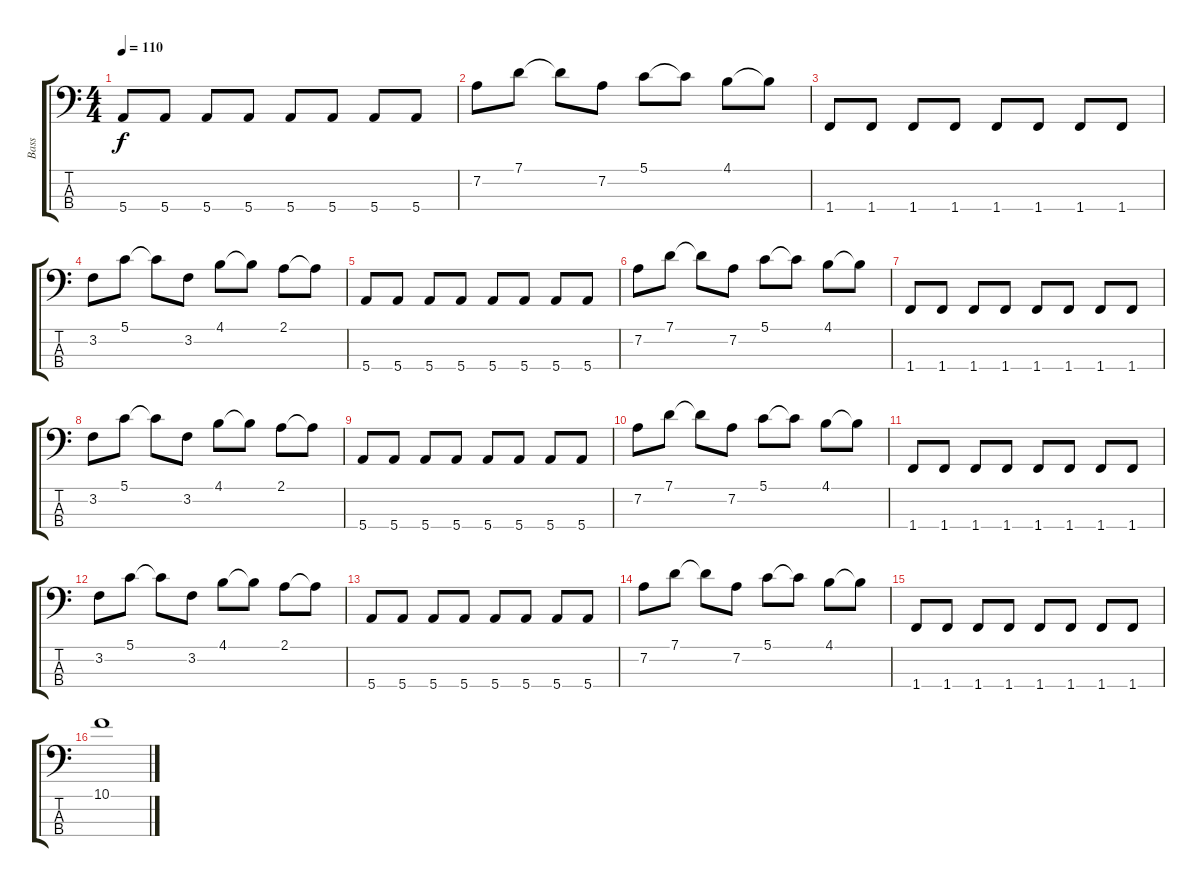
\track ("Bass" "Bass") {instrument electricbassfinger}
\staff {score tabs}
\tuning (G2 D2 A1 E1) {hide}
\ts (4 4)
\tempo 110
\clef f4
\ks c
5.4.8{dy f} 5.4.8 5.4.8 5.4.8 5.4.8 5.4.8 5.4.8 5.4.8 |
7.2.8 7.1.8 7.1{t}.8 7.2.8 5.1.8 5.1{t}.8 4.1.8 4.1{t}.8 |
1.4.8 1.4.8 1.4.8 1.4.8 1.4.8 1.4.8 1.4.8 1.4.8 |
3.2.8 5.1.8 5.1{t}.8 3.2.8 4.1.8 4.1{t}.8 2.1.8 2.1{t}.8 |
5.4.8 5.4.8 5.4.8 5.4.8 5.4.8 5.4.8 5.4.8 5.4.8 |
7.2.8 7.1.8 7.1{t}.8 7.2.8 5.1.8 5.1{t}.8 4.1.8 4.1{t}.8 |
1.4.8 1.4.8 1.4.8 1.4.8 1.4.8 1.4.8 1.4.8 1.4.8 |
3.2.8 5.1.8 5.1{t}.8 3.2.8 4.1.8 4.1{t}.8 2.1.8 2.1{t}.8 |
5.4.8 5.4.8 5.4.8 5.4.8 5.4.8 5.4.8 5.4.8 5.4.8 |
7.2.8 7.1.8 7.1{t}.8 7.2.8 5.1.8 5.1{t}.8 4.1.8 4.1{t}.8 |
1.4.8 1.4.8 1.4.8 1.4.8 1.4.8 1.4.8 1.4.8 1.4.8 |
3.2.8 5.1.8 5.1{t}.8 3.2.8 4.1.8 4.1{t}.8 2.1.8 2.1{t}.8 |
5.4.8 5.4.8 5.4.8 5.4.8 5.4.8 5.4.8 5.4.8 5.4.8 |
7.2.8 7.1.8 7.1{t}.8 7.2.8 5.1.8 5.1{t}.8 4.1.8 4.1{t}.8 |
1.4.8 1.4.8 1.4.8 1.4.8 1.4.8 1.4.8 1.4.8 1.4.8 |
10.1.1
